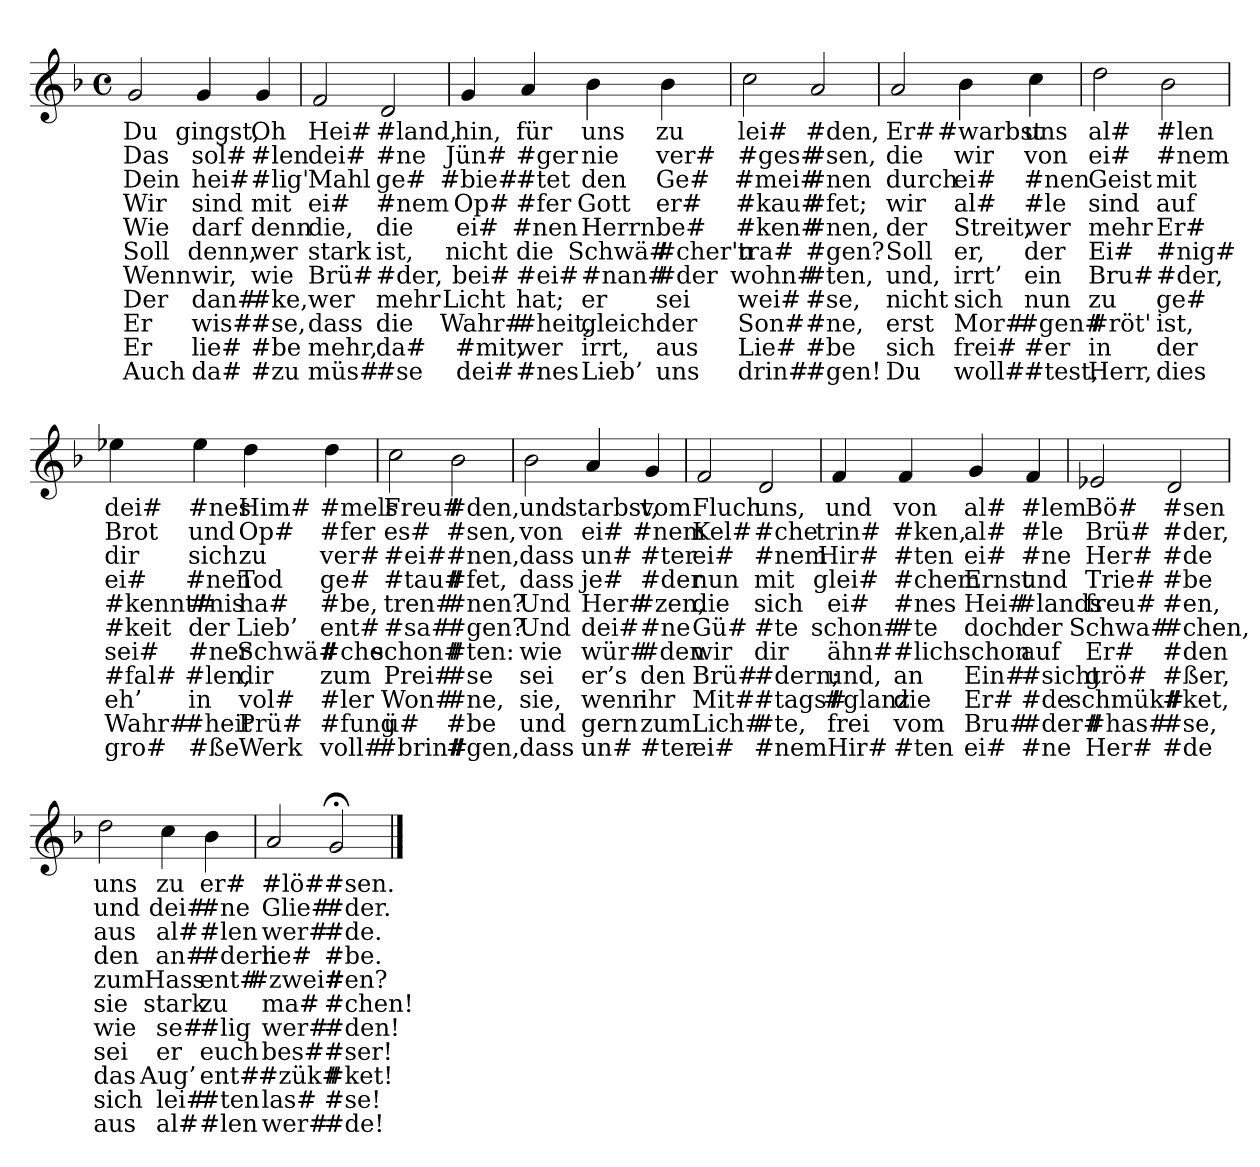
**kern	**text	**text	**text	**text	**text	**text	**text	**text	**text	**text	**text
*part1	*part1	*part1	*part1	*part1	*part1	*part1	*part1	*part1	*part1	*part1	*part1
*staff1	*staff1	*staff1	*staff1	*staff1	*staff1	*staff1	*staff1	*staff1	*staff1	*staff1	*staff1
*clefG2	*	*	*	*	*	*	*	*	*	*	*
*k[b-]	*	*	*	*	*	*	*	*	*	*	*
*M4/4	*	*	*	*	*	*	*	*	*	*	*
*met(c)	*	*	*	*	*	*	*	*	*	*	*
=	=	=	=	=	=	=	=	=	=	=	=
2g	Du	Das	Dein	Wir	Wie	Soll	Wenn	Der	Er	Er	Auch
4g	gingst,	sol#	hei#	sind	darf	denn,	wir,	dan#	wis#	lie#	da#
4g	Oh	#len	#lig'	mit	denn	wer	wie	#ke,	#se,	#be	#zu
=	=	=	=	=	=	=	=	=	=	=	=
2f	Hei#	dei#	Mahl	ei#	die,	stark	Brü#	wer	dass	mehr,	müs#
2d	#land,	#ne	ge#	#nem	die	ist,	#der,	mehr	die	da#	#se
=	=	=	=	=	=	=	=	=	=	=	=
4g	hin,	Jün#	#bie#	Op#	ei#	nicht	bei#	Licht	Wahr#	#mit,	dei#
4a	für	#ger	#tet	#fer	#nen	die	#ei#	hat;	#heit,	wer	#nes
4b-	uns	nie	den	Gott	Herrn	Schwä#	#nan#	er	gleich	irrt,	Lieb’
4b-	zu	ver#	Ge#	er#	be#	#cher'n	#der	sei	der	aus	uns
=	=	=	=	=	=	=	=	=	=	=	=
2cc	lei#	#ges#	#mei#	#kau#	#ken#	tra#	wohn#	wei#	Son#	Lie#	drin#
2a	#den,	#sen,	#nen	#fet;	#nen,	#gen?	#ten,	#se,	#ne,	#be	#gen!
=	=	=	=	=	=	=	=	=	=	=	=
2a	Er#	die	durch	wir	der	Soll	und,	nicht	erst	sich	Du
4b-	#warbst	wir	ei#	al#	Streit,	er,	irrt’	sich	Mor#	frei#	woll#
4cc	uns	von	#nen	#le	wer	der	ein	nun	#gen#	#er	#test,
=	=	=	=	=	=	=	=	=	=	=	=
2dd	al#	ei#	Geist	sind	mehr	Ei#	Bru#	zu	#röt'	in	Herr,
2b-	#len	#nem	mit	auf	Er#	#nig#	#der,	ge#	ist,	der	dies
=	=	=	=	=	=	=	=	=	=	=	=
4ee-X	dei#	Brot	dir	ei#	#kennt#	#keit	sei#	#fal#	eh’	Wahr#	gro#
4ee-	#nes	und	sich	#nen	#nis	der	#ner	#len,	in	#heit	#ße
4dd	Him#	Op#	zu	Tod	ha#	Lieb’	Schwä#	dir	vol#	Prü#	Werk
4dd	#mels	#fer	ver#	ge#	#be,	ent#	#che	zum	#ler	#fung	voll#
=	=	=	=	=	=	=	=	=	=	=	=
2cc	Freu#	es#	#ei#	#tau#	tren#	#sa#	schon#	Prei#	Won#	ü#	#brin#
2b-	#den,	#sen,	#nen,	#fet,	#nen?	#gen?	#ten:	#se	#ne,	#be	#gen,
=	=	=	=	=	=	=	=	=	=	=	=
2b-	und	von	dass	dass	Und	Und	wie	sei	sie,	und	dass
4a	starbst,	ei#	un#	je#	Her#	dei#	wür#	er’s	wenn	gern	un#
4g	vom	#nem	#ter	#der	#zen,	#ne	#den	den	ihr	zum	#ter
=	=	=	=	=	=	=	=	=	=	=	=
2f	Fluch	Kel#	ei#	nun	die	Gü#	wir	Brü#	Mit#	Lich#	ei#
2d	uns,	#che	#nem	mit	sich	#te	dir	#dern;	#tags#	#te,	#nem
=	=	=	=	=	=	=	=	=	=	=	=
4f	und	trin#	Hir#	glei#	ei#	schon#	ähn#	und,	#glanz	frei	Hir#
4f	von	#ken,	#ten	#chem	#nes	#te	#lich	an	die	vom	#ten
4g	al#	al#	ei#	Ernst	Hei#	doch	schon	Ein#	Er#	Bru#	ei#
4f	#lem	#le	#ne	und	#lands	der	auf	#sicht	#de	#der#	#ne
=	=	=	=	=	=	=	=	=	=	=	=
2e-X	Bö#	Brü#	Her#	Trie#	freu#	Schwa#	Er#	grö#	schmük#	#has#	Her#
2d	#sen	#der,	#de	#be	#en,	#chen,	#den	#ßer,	#ket,	#se,	#de
=	=	=	=	=	=	=	=	=	=	=	=
2dd	uns	und	aus	den	zum	sie	wie	sei	das	sich	aus
4cc	zu	dei#	al#	an#	Hass	stark	se#	er	Aug’	lei#	al#
4b-	er#	#ne	#len	#dern	ent#	zu	#lig	euch	ent#	#ten	#len
=	=	=	=	=	=	=	=	=	=	=	=
2a	#lö#	Glie#	wer#	lie#	#zwei#	ma#	wer#	bes#	#zük#	las#	wer#
2g;<	#sen.	#der.	#de.	#be.	#en?	#chen!	#den!	#ser!	#ket!	#se!	#de!
==	==	==	==	==	==	==	==	==	==	==	==
*-	*-	*-	*-	*-	*-	*-	*-	*-	*-	*-	*-
